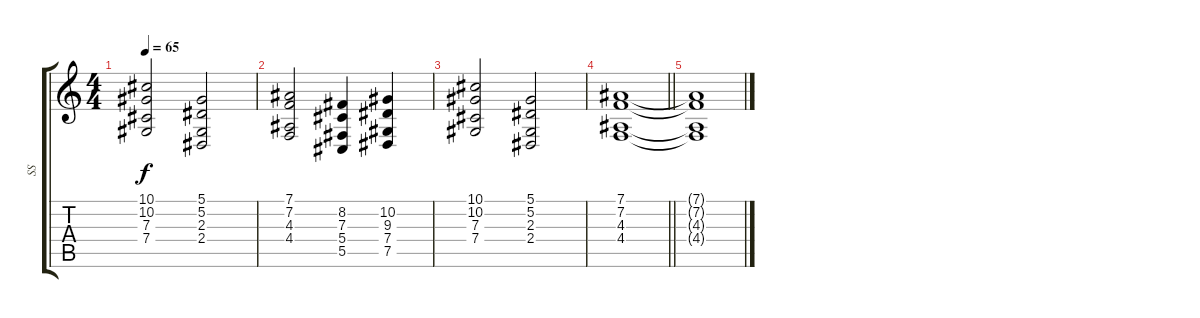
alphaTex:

\track ("SS" "SS") {instrument synthstrings1}
\staff {score tabs}
\tuning (Eb4 Bb3 Gb3 Db3 Ab2 Eb2) {hide}
\ts (4 4)
\tempo 65
\clef g2
\ks c
(10.1 10.2 7.3 7.4).2{dy f} (5.1 5.2 2.3 2.4).2 |
(7.1 7.2 4.3 4.4).2 (8.2 7.3 5.4 5.5).4 (10.2 9.3 7.4 7.5).4 |
(10.1 10.2 7.3 7.4).2 (5.1 5.2 2.3 2.4).2 |
\barLineRight lightlight
(7.1 7.2 4.3 4.4).1 |
(7.1{t} 7.2{t} 4.3{t} 4.4{t}).1
